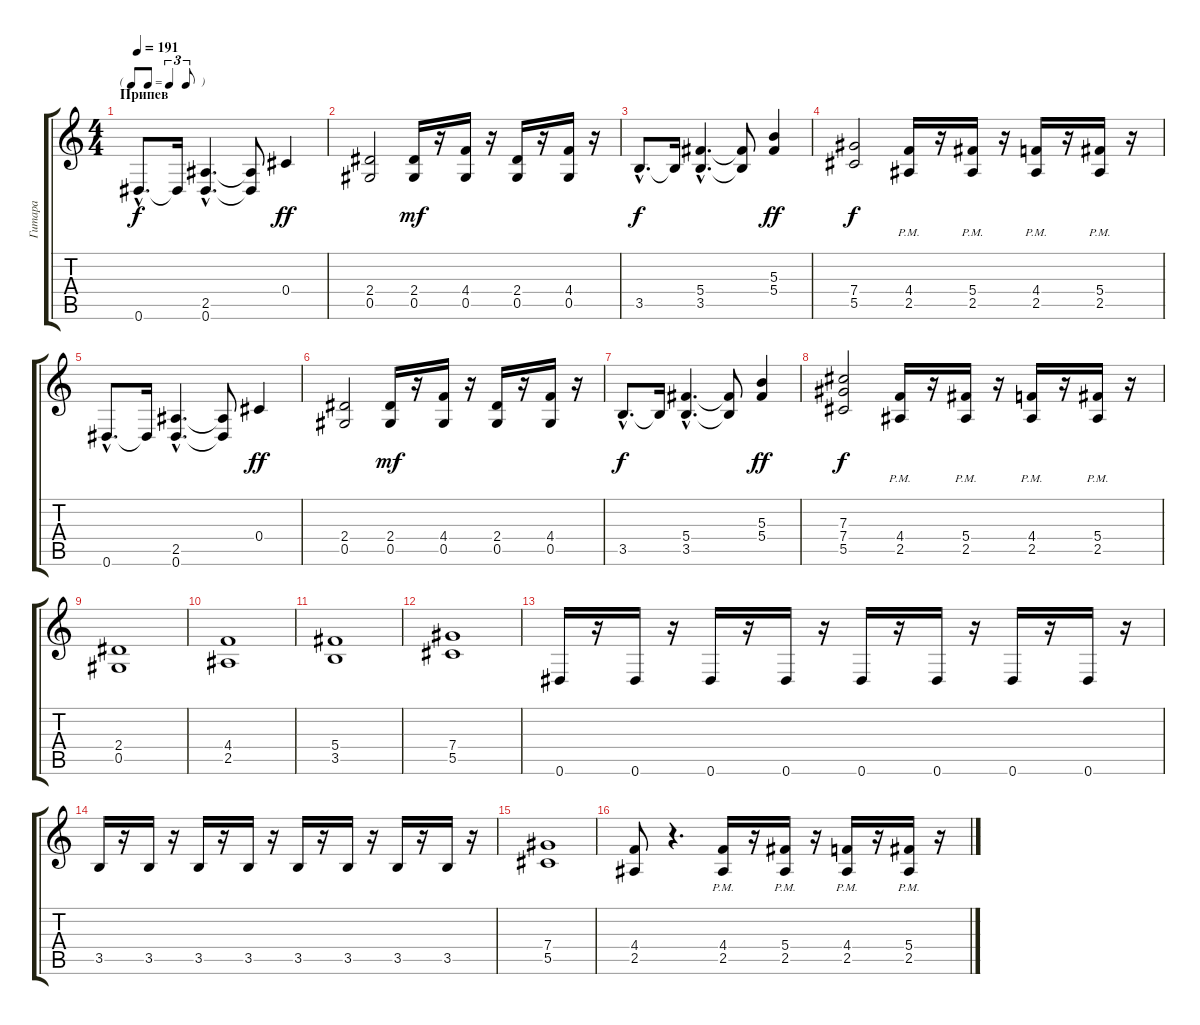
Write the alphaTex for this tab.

\track ("Гитара" "Гитара") {instrument distortionguitar}
\staff {score tabs}
\tuning (Eb4 Bb3 Gb3 Db3 Ab2 Eb2) {hide}
\ts (4 4)
\tf triplet8th
\section ("" "Припев")
\tempo 191
\clef g2
\ks c
0.6{hac}.8{d dy f} 0.6{t}.16 (2.5{hac} 0.6{hac}).4{d} (2.5{t} 0.6{t}).8 0.4.4{dy ff} |
(2.4 0.5).2 (2.4 0.5).16{dy mf} r.16 (4.4 0.5).16 r.16 (2.4 0.5).16 r.16 (4.4 0.5).16 r.16 |
3.5{hac}.8{d dy f} 3.5{t}.16 (5.4{hac} 3.5{hac}).4{d} (5.4{t} 3.5{t}).8 (5.3 5.4).4{dy ff} |
(7.4 5.5).2{dy f} (4.4{pm} 2.5{pm}).16 r.16 (5.4{pm} 2.5{pm}).16 r.16 (4.4{pm} 2.5{pm}).16 r.16 (5.4{pm} 2.5{pm}).16 r.16 |
0.6{hac}.8{d} 0.6{t}.16 (2.5{hac} 0.6{hac}).4{d} (2.5{t} 0.6{t}).8 0.4.4{dy ff} |
(2.4 0.5).2 (2.4 0.5).16{dy mf} r.16 (4.4 0.5).16 r.16 (2.4 0.5).16 r.16 (4.4 0.5).16 r.16 |
3.5{hac}.8{d dy f} 3.5{t}.16 (5.4{hac} 3.5{hac}).4{d} (5.4{t} 3.5{t}).8 (5.3 5.4).4{dy ff} |
(7.3 7.4 5.5).2{dy f} (4.4{pm} 2.5{pm}).16 r.16 (5.4{pm} 2.5{pm}).16 r.16 (4.4{pm} 2.5{pm}).16 r.16 (5.4{pm} 2.5{pm}).16 r.16 |
(2.4 0.5).1 |
(4.4 2.5).1 |
(5.4 3.5).1 |
(7.4 5.5).1 |
0.6.16 r.16 0.6.16 r.16 0.6.16 r.16 0.6.16 r.16 0.6.16 r.16 0.6.16 r.16 0.6.16 r.16 0.6.16 r.16 |
3.5.16 r.16 3.5.16 r.16 3.5.16 r.16 3.5.16 r.16 3.5.16 r.16 3.5.16 r.16 3.5.16 r.16 3.5.16 r.16 |
(7.4 5.5).1 |
(4.4 2.5).8 r.4{d} (4.4{pm} 2.5{pm}).16 r.16 (5.4{pm} 2.5{pm}).16 r.16 (4.4{pm} 2.5{pm}).16 r.16 (5.4{pm} 2.5{pm}).16 r.16
